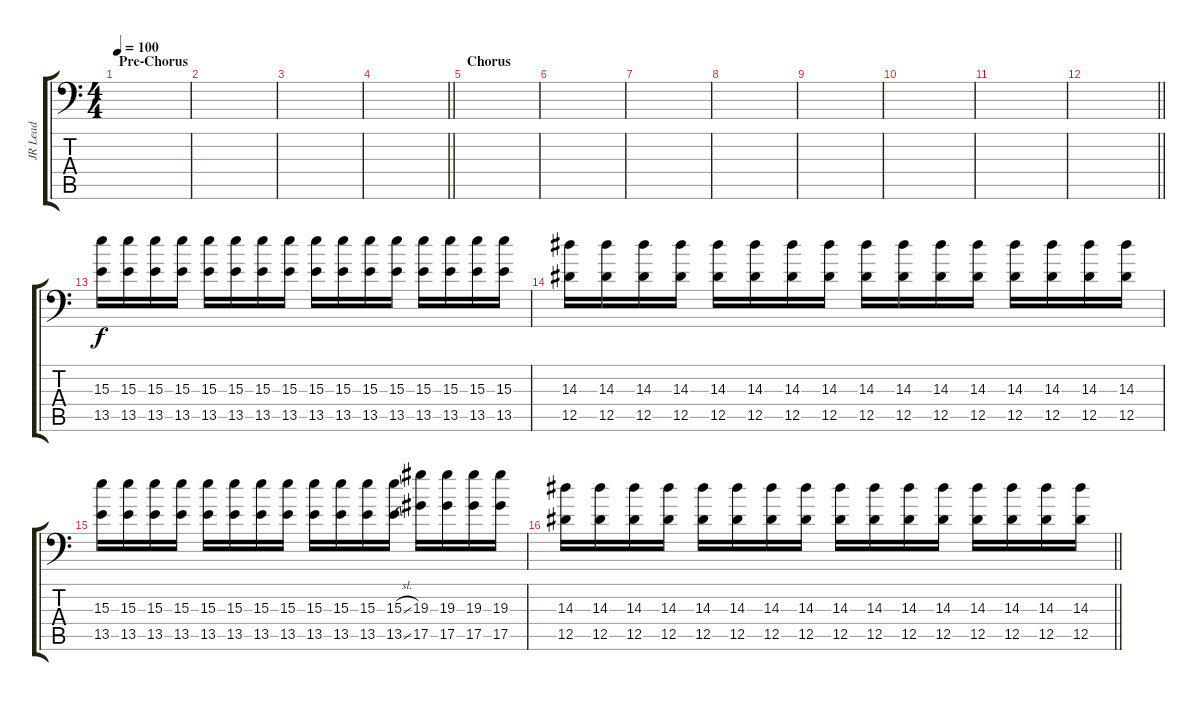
\track ("JR Lead" "JR Lead") {instrument distortionguitar}
\staff {score tabs}
\tuning (Bb3 F3 Db3 Ab2 Eb2 Ab1) {hide}
\ts (4 4)
\section ("" "Pre-Chorus")
\tempo 100
\clef f4
\ks c
|
|
|
\barLineRight lightlight
|
\section ("" "Chorus")
|
|
|
|
|
|
|
\barLineRight lightlight
|
\section ("" "")
(15.3 13.5).16 (15.3 13.5).16 (15.3 13.5).16 (15.3 13.5).16 (15.3 13.5).16 (15.3 13.5).16 (15.3 13.5).16 (15.3 13.5).16 (15.3 13.5).16 (15.3 13.5).16 (15.3 13.5).16 (15.3 13.5).16 (15.3 13.5).16 (15.3 13.5).16 (15.3 13.5).16 (15.3 13.5).16 |
(14.3 12.5).16 (14.3 12.5).16 (14.3 12.5).16 (14.3 12.5).16 (14.3 12.5).16 (14.3 12.5).16 (14.3 12.5).16 (14.3 12.5).16 (14.3 12.5).16 (14.3 12.5).16 (14.3 12.5).16 (14.3 12.5).16 (14.3 12.5).16 (14.3 12.5).16 (14.3 12.5).16 (14.3 12.5).16 |
(15.3 13.5).16 (15.3 13.5).16 (15.3 13.5).16 (15.3 13.5).16 (15.3 13.5).16 (15.3 13.5).16 (15.3 13.5).16 (15.3 13.5).16 (15.3 13.5).16 (15.3 13.5).16 (15.3 13.5).16 (15.3{sl} 13.5{sl}).16 (19.3 17.5).16 (19.3 17.5).16 (19.3 17.5).16 (19.3 17.5).16 |
\barLineRight lightlight
(14.3 12.5).16 (14.3 12.5).16 (14.3 12.5).16 (14.3 12.5).16 (14.3 12.5).16 (14.3 12.5).16 (14.3 12.5).16 (14.3 12.5).16 (14.3 12.5).16 (14.3 12.5).16 (14.3 12.5).16 (14.3 12.5).16 (14.3 12.5).16 (14.3 12.5).16 (14.3 12.5).16 (14.3 12.5).16
